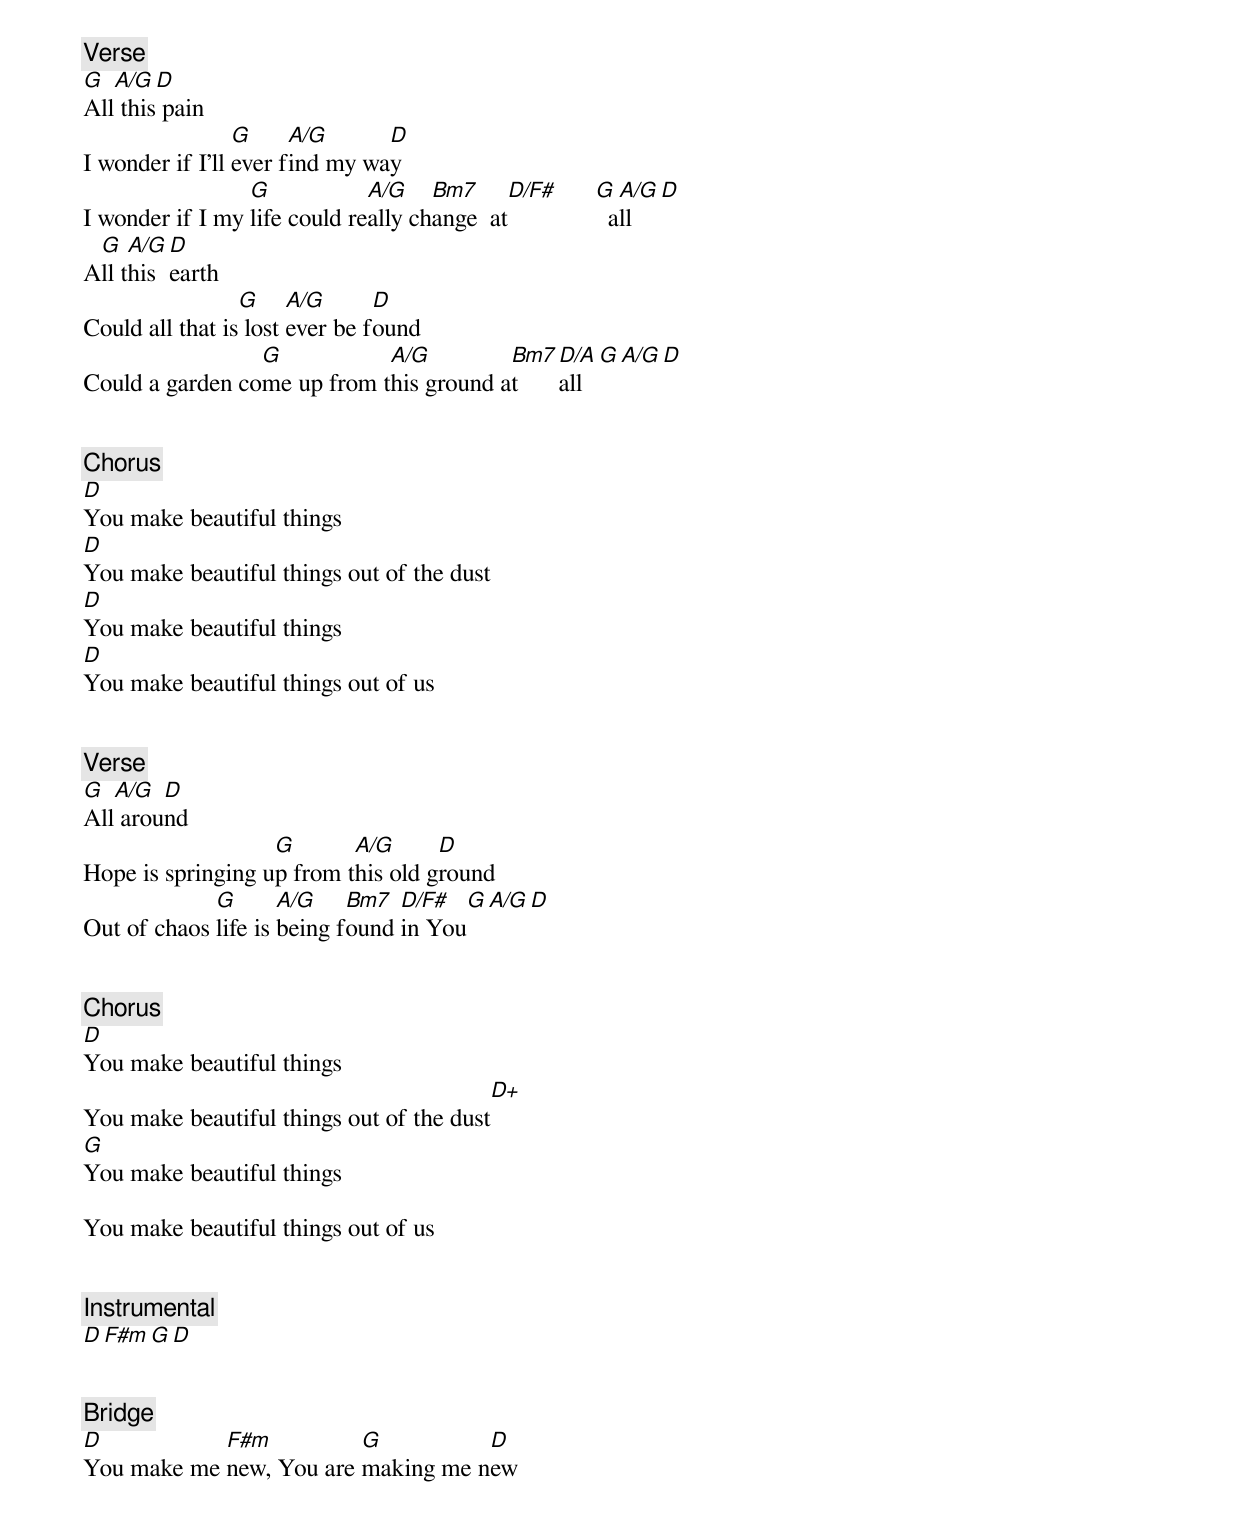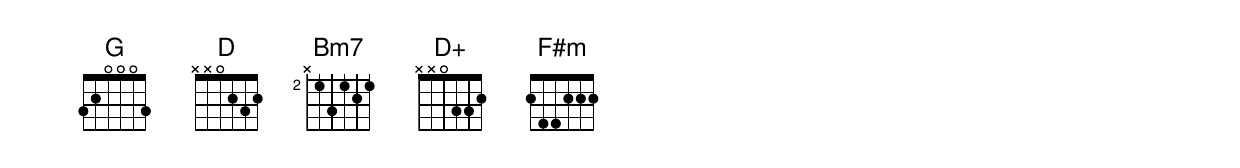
[Verse]
G  A/G  D
All this pain
                 G     A/G      D
I wonder if I’ll ever find my way
                 G            A/G    Bm7     D/F#  G  A/G  D
I wonder if I my life could really change  at        all
 G   A/G D
All this earth
                 G     A/G      D
Could all that is lost ever be found
                 G           A/G         Bm7    D/A  G  A/G  D
Could a garden come up from this ground at      all


[Chorus]
D
You make beautiful things
D
You make beautiful things out of the dust
D
You make beautiful things
D
You make beautiful things out of us


[Verse]
G  A/G  D
All around
                   G       A/G      D
Hope is springing up from this old ground
             G       A/G    Bm7  D/F#   G  A/G  D
Out of chaos life is being found in You


[Chorus]
D
You make beautiful things
                                          D+
You make beautiful things out of the dust
G
You make beautiful things

You make beautiful things out of us


[Instrumental]
D  F#m  G  D


[Bridge]
D           F#m          G          D
You make me new, You are making me new
